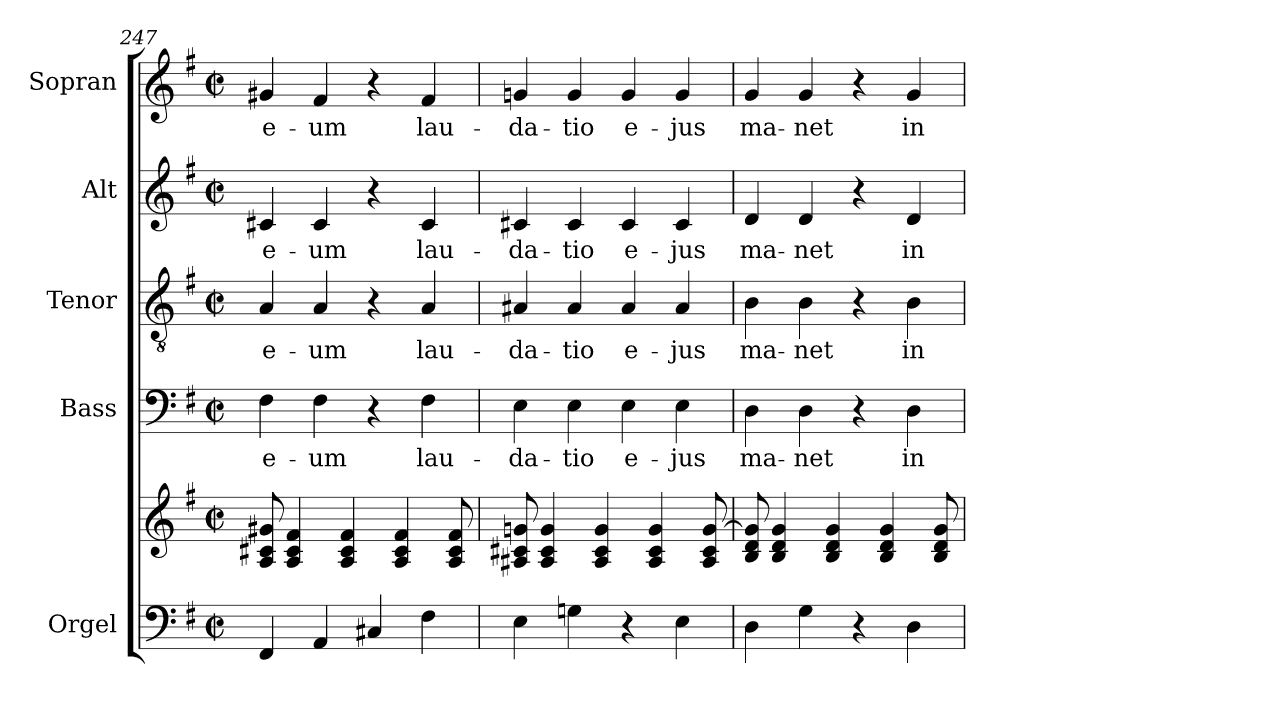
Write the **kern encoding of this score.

**kern	**kern	**kern	**text	**kern	**text	**kern	**text	**kern	**text
*part5	*part5	*part4	*part4	*part3	*part3	*part2	*part2	*part1	*part1
*staff6	*staff5	*staff4	*staff4	*staff3	*staff3	*staff2	*staff2	*staff1	*staff1
*I"Orgel	*	*I"Bass	*	*I"Tenor	*	*I"Alt	*	*I"Sopran	*
*I'Org.	*	*I'B.	*	*I'T.	*	*I'A.	*	*I'S.	*
*clefF4	*clefG2	*clefF4	*	*clefGv2	*	*clefG2	*	*clefG2	*
*k[f#]	*k[f#]	*k[f#]	*	*k[f#]	*	*k[f#]	*	*k[f#]	*
*G:	*G:	*G:	*	*G:	*	*G:	*	*G:	*
*M2/2	*M2/2	*M2/2	*	*M2/2	*	*M2/2	*	*M2/2	*
*met(c|)	*met(c|)	*met(c|)	*	*met(c|)	*	*met(c|)	*	*met(c|)	*
=247	=247	=247	=247	=247	=247	=247	=247	=247	=247
!	!	!	!LO:LY:b	!	!LO:LY:b	!	!LO:LY:b	!	!LO:LY:b
4FF#/	8A/ 8c#X/ 8g#X/	4F#\	e-	4A/	e-	4c#X/	e-	4g#X/	e-
.	4A/ 4c#/ 4f#/	.	.	.	.	.	.	.	.
!	!	!	!LO:LY:b	!	!LO:LY:b	!	!LO:LY:b	!	!LO:LY:b
4AA/	.	4F#\	-um	4A/	-um	4c#/	-um	4f#/	-um
.	4A/ 4c#/ 4f#/	.	.	.	.	.	.	.	.
4C#X/	.	4r	.	4r	.	4r	.	4r	.
.	4A/ 4c#/ 4f#/	.	.	.	.	.	.	.	.
!	!	!	!LO:LY:b	!	!LO:LY:b	!	!LO:LY:b	!	!LO:LY:b
4F#\	.	4F#\	lau-	4A/	lau-	4c#/	lau-	4f#/	lau-
.	8A/ 8c#/ 8f#/	.	.	.	.	.	.	.	.
=248	=248	=248	=248	=248	=248	=248	=248	=248	=248
!	!	!	!LO:LY:b	!	!LO:LY:b	!	!LO:LY:b	!	!LO:LY:b
4E\	8A#X/ 8c#X/ 8gn/	4E\	-da-	4A#X/	-da-	4c#X/	-da-	4gn/	-da-
.	4A#/ 4c#/ 4g/	.	.	.	.	.	.	.	.
!	!	!	!LO:LY:b	!	!LO:LY:b	!	!LO:LY:b	!	!LO:LY:b
4Gn\	.	4E\	-tio	4A#/	-tio	4c#/	-tio	4g/	-tio
.	4A#/ 4c#/ 4g/	.	.	.	.	.	.	.	.
!	!	!	!LO:LY:b	!	!LO:LY:b	!	!LO:LY:b	!	!LO:LY:b
4r	.	4E\	e-	4A#/	e-	4c#/	e-	4g/	e-
.	4A#/ 4c#/ 4g/	.	.	.	.	.	.	.	.
!	!	!	!LO:LY:b	!	!LO:LY:b	!	!LO:LY:b	!	!LO:LY:b
4E\	.	4E\	-jus	4A#/	-jus	4c#/	-jus	4g/	-jus
.	8A#/ 8c#/ [>8g/	.	.	.	.	.	.	.	.
!!LO:LB:g=z
=249	=249	=249	=249	=249	=249	=249	=249	=249	=249
!	!	!	!LO:LY:b	!	!LO:LY:b	!	!LO:LY:b	!	!LO:LY:b
4D\	8B/ 8d/ 8g/]	4D\	ma-	4B\	ma-	4d/	ma-	4g/	ma-
.	4B/ 4d/ 4g/	.	.	.	.	.	.	.	.
!	!	!	!LO:LY:b	!	!LO:LY:b	!	!LO:LY:b	!	!LO:LY:b
4G\	.	4D\	-net	4B\	-net	4d/	-net	4g/	-net
.	4B/ 4d/ 4g/	.	.	.	.	.	.	.	.
4r	.	4r	.	4r	.	4r	.	4r	.
.	4B/ 4d/ 4g/	.	.	.	.	.	.	.	.
!	!	!	!LO:LY:b	!	!LO:LY:b	!	!LO:LY:b	!	!LO:LY:b
4D\	.	4D\	in	4B\	in	4d/	in	4g/	in
.	8B/ 8d/ 8g/	.	.	.	.	.	.	.	.
=	=	=	=	=	=	=	=	=	=
*-	*-	*-	*-	*-	*-	*-	*-	*-	*-
